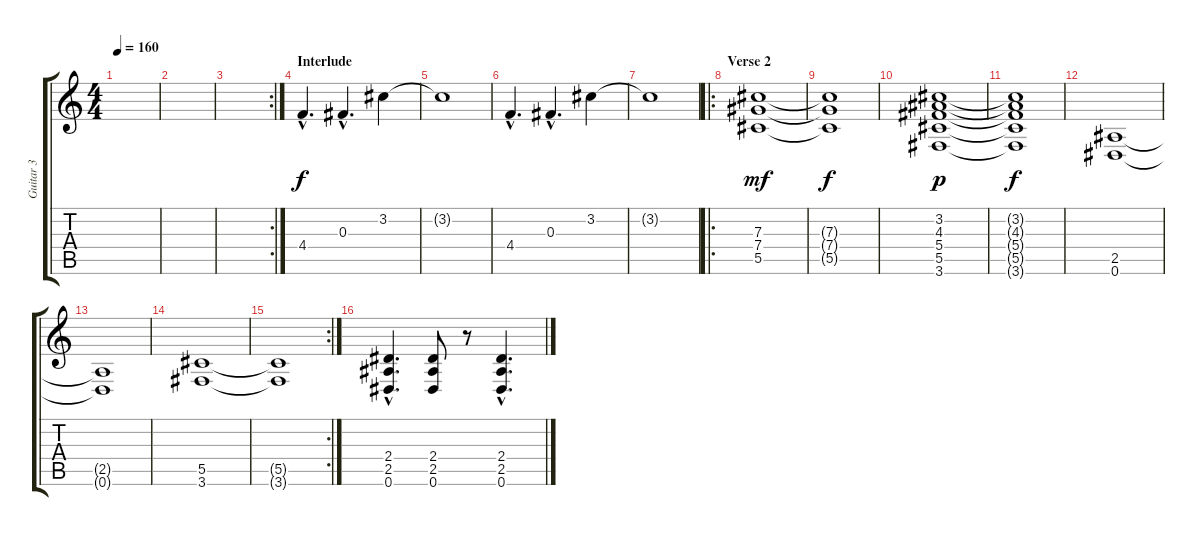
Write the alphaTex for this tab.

\track ("Guitar 3" "Guitar 3") {instrument electricguitarclean}
\staff {score tabs}
\tuning (Eb4 Bb3 Gb3 Db3 Ab2 Eb2) {hide}
\ts (4 4)
\tempo 160
\clef g2
\ks c
|
|
\rc 2
|
\section ("" "Interlude")
4.4{hac}.4{d} 0.3{hac}.4{d} 3.2.4 |
3.2{t}.1 |
4.4{hac}.4{d} 0.3{hac}.4{d} 3.2.4 |
3.2{t}.1 |
\ro
\section ("" "Verse 2")
(7.3 7.4 5.5).1{dy mf balance 3} |
(7.3{t} 7.4{t} 5.5{t}).1{dy f} |
(3.2 4.3 5.4 5.5 3.6).1{dy p} |
(3.2{t} 4.3{t} 5.4{t} 5.5{t} 3.6{t}).1{dy f} |
(2.5 0.6).1 |
(2.5{t} 0.6{t}).1 |
(5.5 3.6).1 |
\rc 2
(5.5{t} 3.6{t}).1 |
(2.4{hac} 2.5{hac} 0.6{hac}).4{d volume 9} (2.4 2.5 0.6).8 r.8 (2.4{hac} 2.5{hac} 0.6{hac}).4{d}
